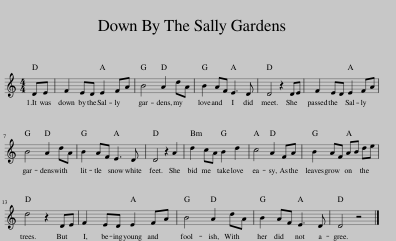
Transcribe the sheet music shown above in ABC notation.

X:1
L:1/8
M:4/4
I:linebreak $
K:C
V:1 treble
V:1
 DE | F2 ED E2 FA | B4 A2 dA | B2 AF E3 D | D4 z2 DE | %5
 F2 ED E2 FA |$ B4 A2 dA | B2 AF E3 D | D4 z2 A2 | d2 cA B2 d2 | %10
 c4 A2 FA | B2 AF AB de |$ d4 z2 DE | F2 ED E2 FA | B4 A2 dA | %15
 B2 AF E3 D | D4 z4 |] %17
